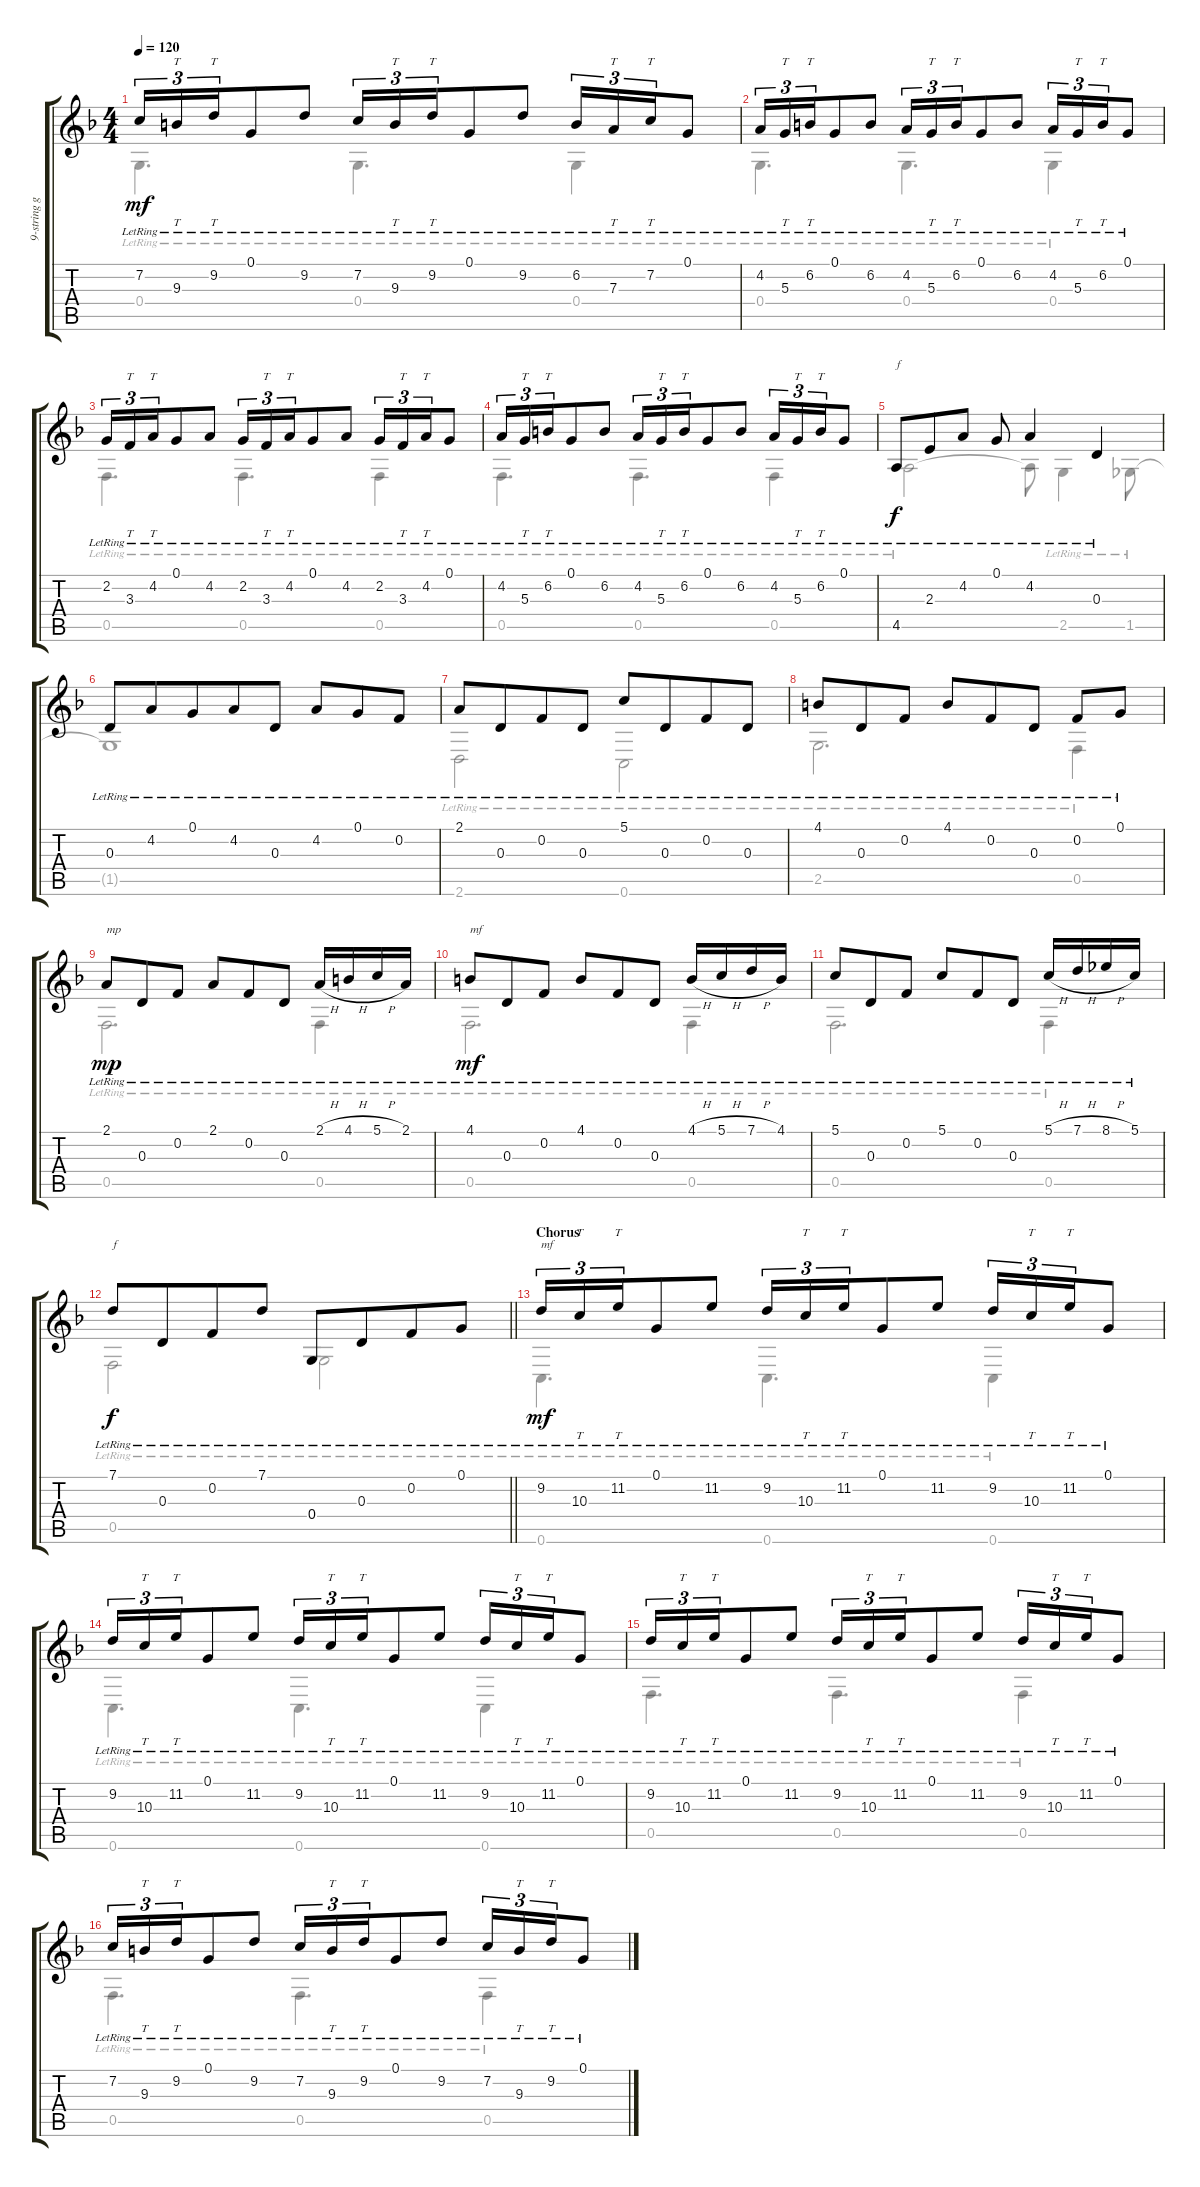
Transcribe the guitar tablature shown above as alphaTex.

\track ("9-string guitar" "9-string g") {instrument acousticguitarsteel}
\staff {score tabs}
\tuning (G3 F3 D3 G2 F2 C2) {hide}
\voice
\ts (4 4)
\tempo 120
\clef g2
\ks f
7.2{lr}.16{tu (3 2) dy mf beam merge} 9.3{lr}.16{tt tu (3 2) beam merge} 9.2{lr}.16{tt tu (3 2) beam merge} 0.1{lr}.8{beam merge} 9.2{lr}.8{beam split} 7.2{lr}.16{tu (3 2) beam merge} 9.3{lr}.16{tt tu (3 2) beam merge} 9.2{lr}.16{tt tu (3 2) beam merge} 0.1{lr}.8{beam merge} 9.2{lr}.8 6.2{lr}.16{tu (3 2) beam merge} 7.3{lr}.16{tt tu (3 2) beam merge} 7.2{lr}.16{tt tu (3 2) beam merge} 0.1{lr}.8 |
4.2{lr}.16{tu (3 2) beam merge} 5.3{lr}.16{tt tu (3 2) beam merge} 6.2{lr}.16{tt tu (3 2) beam merge} 0.1{lr}.8{beam merge} 6.2{lr}.8{beam split} 4.2{lr}.16{tu (3 2) beam merge} 5.3{lr}.16{tt tu (3 2) beam merge} 6.2{lr}.16{tt tu (3 2) beam merge} 0.1{lr}.8{beam merge} 6.2{lr}.8 4.2{lr}.16{tu (3 2) beam merge} 5.3{lr}.16{tt tu (3 2) beam merge} 6.2{lr}.16{tt tu (3 2) beam merge} 0.1{lr}.8 |
2.2{lr}.16{tu (3 2) beam merge} 3.3{lr}.16{tt tu (3 2) beam merge} 4.2{lr}.16{tt tu (3 2) beam merge} 0.1{lr}.8{beam merge} 4.2{lr}.8{beam split} 2.2{lr}.16{tu (3 2) beam merge} 3.3{lr}.16{tt tu (3 2) beam merge} 4.2{lr}.16{tt tu (3 2) beam merge} 0.1{lr}.8{beam merge} 4.2{lr}.8 2.2{lr}.16{tu (3 2) beam merge} 3.3{lr}.16{tt tu (3 2) beam merge} 4.2{lr}.16{tt tu (3 2) beam merge} 0.1{lr}.8 |
4.2{lr}.16{tu (3 2) beam merge} 5.3{lr}.16{tt tu (3 2) beam merge} 6.2{lr}.16{tt tu (3 2) beam merge} 0.1{lr}.8{beam merge} 6.2{lr}.8{beam split} 4.2{lr}.16{tu (3 2) beam merge} 5.3{lr}.16{tt tu (3 2) beam merge} 6.2{lr}.16{tt tu (3 2) beam merge} 0.1{lr}.8{beam merge} 6.2{lr}.8 4.2{lr}.16{tu (3 2) beam merge} 5.3{lr}.16{tt tu (3 2) beam merge} 6.2{lr}.16{tt tu (3 2) beam merge} 0.1{lr}.8 |
4.5{lr}.8{txt "f" dy f beam merge} 2.3{lr}.8{beam merge} 4.2{lr}.8{beam split} 0.1{lr}.8 4.2{lr}.4 0.3{lr}.4 |
0.3{lr}.8 4.2{lr}.8{beam merge} 0.1{lr}.8 4.2{lr}.8{beam merge} 0.3{lr}.8{beam split} 4.2{lr}.8{beam merge} 0.1{lr}.8{beam merge} 0.2{lr}.8 |
2.1{lr}.8{beam merge} 0.3{lr}.8{beam merge} 0.2{lr}.8{beam merge} 0.3{lr}.8 5.1{lr}.8{beam merge} 0.3{lr}.8{beam merge} 0.2{lr}.8{beam merge} 0.3{lr}.8 |
4.1{lr}.8{beam merge} 0.3{lr}.8{beam merge} 0.2{lr}.8{beam split} 4.1{lr}.8{beam merge} 0.2{lr}.8{beam merge} 0.3{lr}.8 0.2{lr}.8{beam merge} 0.1{lr}.8 |
2.1{lr}.8{txt "mp" dy mp beam merge} 0.3{lr}.8{beam merge} 0.2{lr}.8{beam split} 2.1{lr}.8{beam merge} 0.2{lr}.8{beam merge} 0.3{lr}.8 2.1{h lr}.16{beam merge} 4.1{h lr}.16{beam merge} 5.1{h lr}.16{beam merge} 2.1{lr}.16 |
4.1{lr}.8{txt "mf" dy mf beam merge} 0.3{lr}.8{beam merge} 0.2{lr}.8{beam split} 4.1{lr}.8{beam merge} 0.2{lr}.8{beam merge} 0.3{lr}.8 4.1{h lr}.16{beam merge} 5.1{h lr}.16{beam merge} 7.1{h lr}.16{beam merge} 4.1{lr}.16 |
5.1{lr}.8{beam merge} 0.3{lr}.8{beam merge} 0.2{lr}.8{beam split} 5.1{lr}.8{beam merge} 0.2{lr}.8{beam merge} 0.3{lr}.8 5.1{h lr}.16{beam merge} 7.1{h lr}.16{beam merge} 8.1{h lr}.16{beam merge} 5.1{lr}.16 |
\barLineRight lightlight
7.1{lr}.8{txt "f" dy f beam merge} 0.3{lr}.8{beam merge} 0.2{lr}.8{beam merge} 7.1{lr}.8{beam split} 0.4{lr}.8{beam merge} 0.3{lr}.8{beam merge} 0.2{lr}.8{beam merge} 0.1{lr}.8 |
\section ("" "Chorus")
9.2{lr}.16{tu (3 2) txt "mf" dy mf beam merge} 10.3{lr}.16{tt tu (3 2) beam merge} 11.2{lr}.16{tt tu (3 2) beam merge} 0.1{lr}.8{beam merge} 11.2{lr}.8{beam split} 9.2{lr}.16{tu (3 2) beam merge} 10.3{lr}.16{tt tu (3 2) beam merge} 11.2{lr}.16{tt tu (3 2) beam merge} 0.1{lr}.8{beam merge} 11.2{lr}.8 9.2{lr}.16{tu (3 2) beam merge} 10.3{lr}.16{tt tu (3 2) beam merge} 11.2{lr}.16{tt tu (3 2) beam merge} 0.1{lr}.8 |
9.2{lr}.16{tu (3 2) beam merge} 10.3{lr}.16{tt tu (3 2) beam merge} 11.2{lr}.16{tt tu (3 2) beam merge} 0.1{lr}.8{beam merge} 11.2{lr}.8{beam split} 9.2{lr}.16{tu (3 2) beam merge} 10.3{lr}.16{tt tu (3 2) beam merge} 11.2{lr}.16{tt tu (3 2) beam merge} 0.1{lr}.8{beam merge} 11.2{lr}.8 9.2{lr}.16{tu (3 2) beam merge} 10.3{lr}.16{tt tu (3 2) beam merge} 11.2{lr}.16{tt tu (3 2) beam merge} 0.1{lr}.8 |
9.2{lr}.16{tu (3 2) beam merge} 10.3{lr}.16{tt tu (3 2) beam merge} 11.2{lr}.16{tt tu (3 2) beam merge} 0.1{lr}.8{beam merge} 11.2{lr}.8{beam split} 9.2{lr}.16{tu (3 2) beam merge} 10.3{lr}.16{tt tu (3 2) beam merge} 11.2{lr}.16{tt tu (3 2) beam merge} 0.1{lr}.8{beam merge} 11.2{lr}.8 9.2{lr}.16{tu (3 2) beam merge} 10.3{lr}.16{tt tu (3 2) beam merge} 11.2{lr}.16{tt tu (3 2) beam merge} 0.1{lr}.8 |
7.2{lr}.16{tu (3 2) beam merge} 9.3{lr}.16{tt tu (3 2) beam merge} 9.2{lr}.16{tt tu (3 2) beam merge} 0.1{lr}.8{beam merge} 9.2{lr}.8{beam split} 7.2{lr}.16{tu (3 2) beam merge} 9.3{lr}.16{tt tu (3 2) beam merge} 9.2{lr}.16{tt tu (3 2) beam merge} 0.1{lr}.8{beam merge} 9.2{lr}.8 7.2{lr}.16{tu (3 2) beam merge} 9.3{lr}.16{tt tu (3 2) beam merge} 9.2{lr}.16{tt tu (3 2) beam merge} 0.1{lr}.8
\voice
\clef g2
\ottava regular
\simile none
\ks f
0.4{lr}.4{d dy mf} 0.4{lr}.4{d} 0.4{lr}.4 |
0.4{lr}.4{d} 0.4{lr}.4{d} 0.4{lr}.4 |
0.5{lr}.4{d} 0.5{lr}.4{d} 0.5{lr}.4 |
0.5{lr}.4{d} 0.5{lr}.4{d} 0.5{lr}.4 |
4.5{lr}.2{dy f} 4.5{t}.8 2.5{lr}.4 1.5{lr}.8 |
1.5{t}.1 |
2.6{lr}.2 0.6{lr}.2 |
2.5{lr}.2{d} 0.5{lr}.4 |
0.5{lr}.2{d dy mp} 0.5{lr}.4 |
0.5{lr}.2{d dy mf} 0.5{lr}.4 |
0.5{lr}.2{d} 0.5{lr}.4 |
\barLineRight lightlight
0.5{lr}.2{dy f} 0.4{lr}.2 |
0.6{lr}.4{d dy mf} 0.6{lr}.4{d} 0.6{lr}.4 |
0.6{lr}.4{d} 0.6{lr}.4{d} 0.6{lr}.4 |
0.5{lr}.4{d} 0.5{lr}.4{d} 0.5{lr}.4 |
0.5{lr}.4{d} 0.5{lr}.4{d} 0.5{lr}.4
